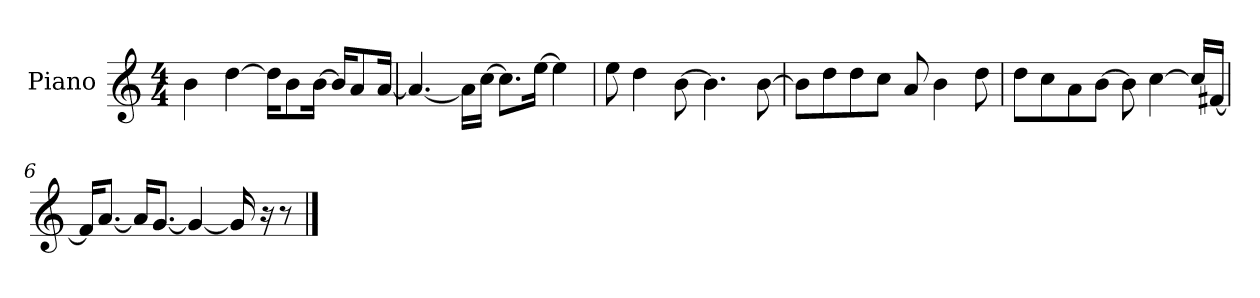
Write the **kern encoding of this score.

**kern
*part1
*staff1
*I"Piano
*I'P-no
*clefG2
*k[]
*M4/4
*MM90
=1
4b\
[4dd\
16dd\KL]
8b\
[16b\Jk
16b/KL]
8a/
[16a/Jk
=2
4.a/_
16a\LL]
[16cc\JJ
8.cc\L]
[16ee\Jk
4ee\]
=3
8ee\
4dd\
[8b\
4.b\]
[8b\
=4
8b\L]
8dd\
8dd\
8cc\J
8a/
4b\
8dd\
=5
8dd\L
8cc\
8a\
[8b\J
8b\]
[4cc\
16cc/LL]
[16f#X/JJ
!!LO:LB:g=z
=6
16f#/KL]
[8.a/J
16a/KL]
[8.g/J
4g/_
16g/]
16r
8r
==
*-
